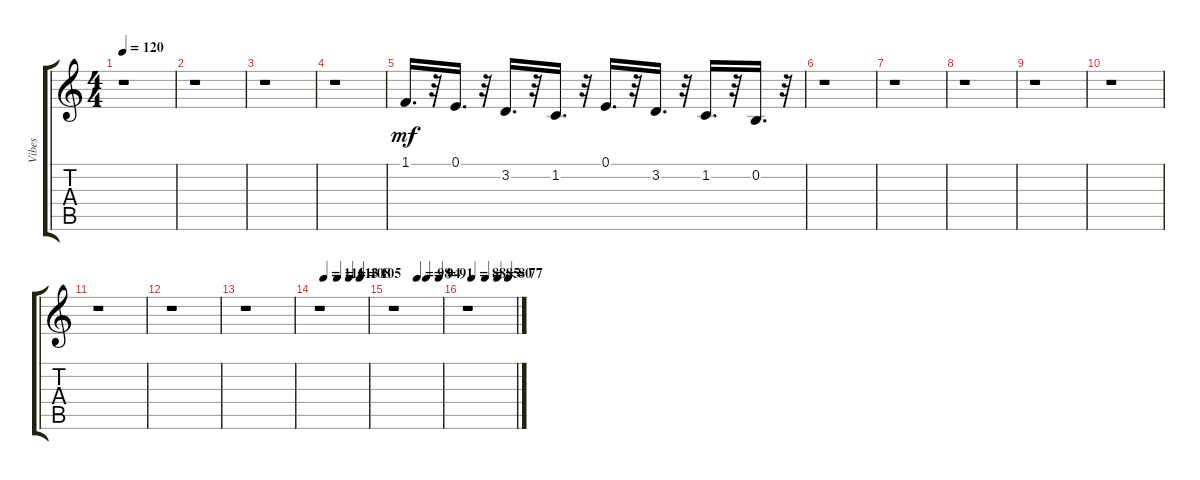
\track ("Vibes" "Vibes") {instrument vibraphone}
\staff {score tabs}
\tuning (E4 B3 G3 D3 A2 E2) {hide}
\ts (4 4)
\tempo 120
\clef g2
\ks c
r.1{dy mf} |
r.1 |
r.1 |
r.1 |
1.1.16{d} r.32 0.1.16{d} r.32 3.2.16{d} r.32 1.2.16{d} r.32 0.1.16{d} r.32 3.2.16{d} r.32 1.2.16{d} r.32 0.2.16{d} r.32 |
r.1 |
r.1 |
r.1 |
r.1 |
r.1 |
r.1 |
r.1 |
r.1 |
\tempo (116 0.10416666666666667)
\tempo (113 0.3854166666666667)
\tempo (108 0.6354166666666666)
\tempo (105 0.8541666666666666)
r.1 |
\tempo (98 0.5)
\tempo (94 0.6875)
\tempo (91 0.9479166666666666)
r.1 |
\tempo (88 0.10416666666666667)
\tempo (85 0.3854166666666667)
\tempo (80 0.6354166666666666)
\tempo (77 0.8541666666666666)
r.1
